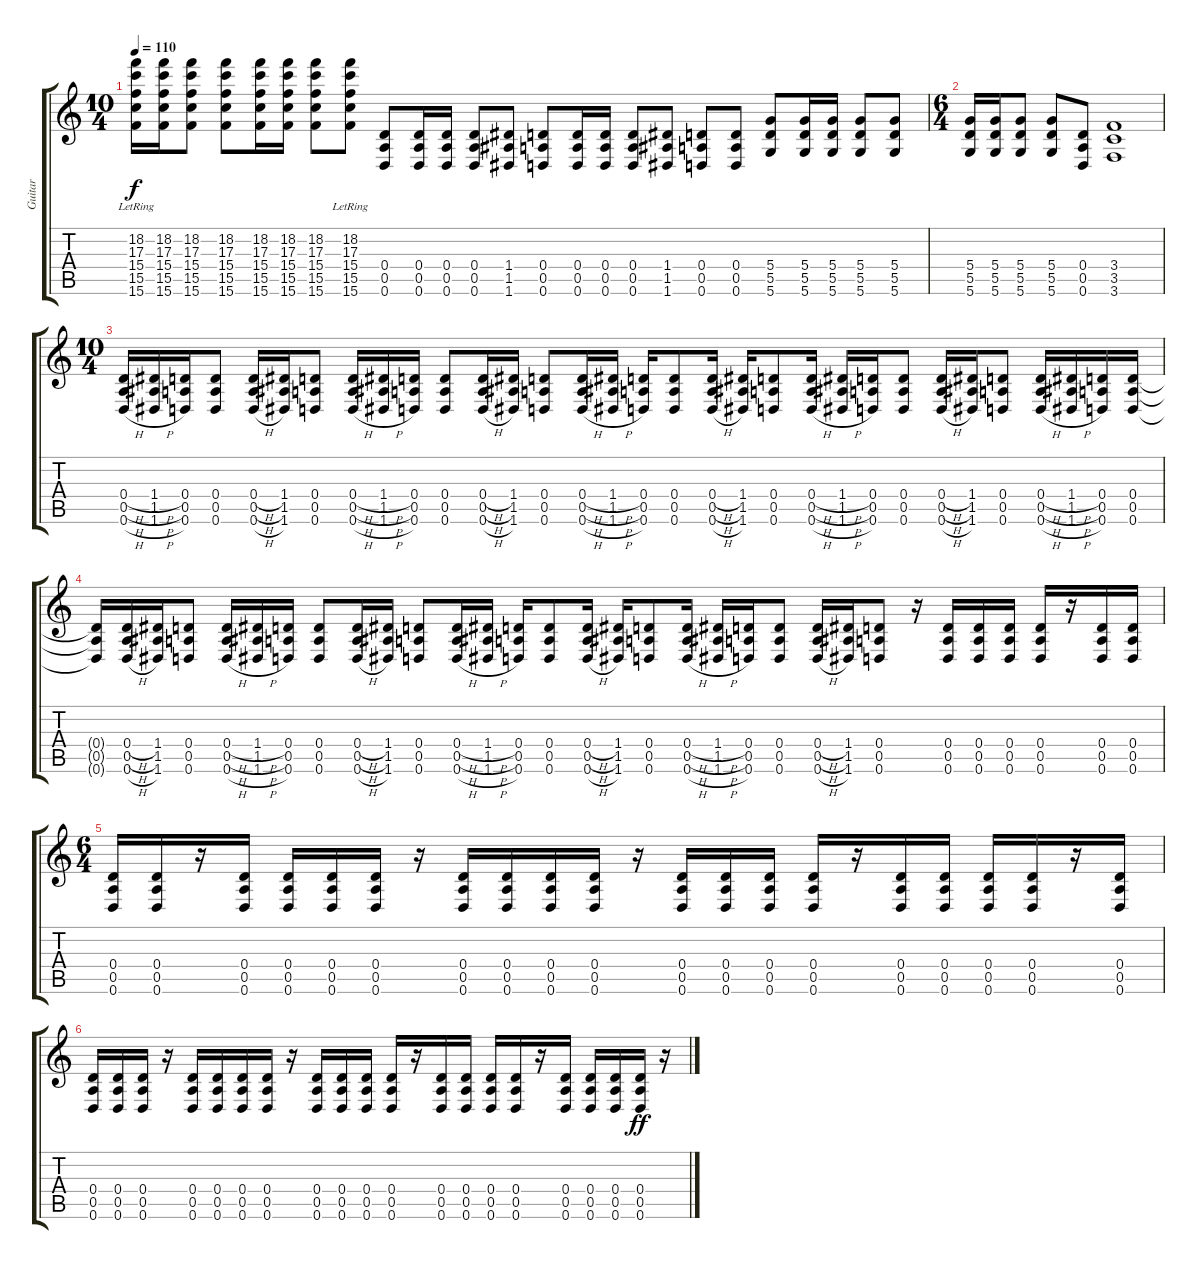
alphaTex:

\track ("Guitar" "Guitar") {instrument overdrivenguitar}
\staff {score tabs}
\tuning (E4 B3 G3 D3 A2 D2) {hide}
\ts (10 4)
\tempo 110
\clef g2
\ks c
(18.2{lr} 17.3{lr} 15.4{lr} 15.5{lr} 15.6{lr}).16{dy f} (18.2{lr} 17.3{lr} 15.4{lr} 15.5{lr} 15.6{lr}).16 (18.2 17.3 15.4 15.5 15.6).8 (18.2 17.3 15.4 15.5 15.6).8 (18.2 17.3 15.4 15.5 15.6).16 (18.2 17.3 15.4 15.5 15.6).16 (18.2 17.3 15.4 15.5 15.6).8 (18.2{lr} 17.3{lr} 15.4{lr} 15.5{lr} 15.6{lr}).8 (0.4 0.5 0.6).8{volume 16 instrument distortionguitar} (0.4 0.5 0.6).16 (0.4 0.5 0.6).16 (0.4 0.5 0.6).8 (1.4 1.5 1.6).8 (0.4 0.5 0.6).8 (0.4 0.5 0.6).16 (0.4 0.5 0.6).16 (0.4 0.5 0.6).8 (1.4 1.5 1.6).8 (0.4 0.5 0.6).8 (0.4 0.5 0.6).8 (5.4 5.5 5.6).8 (5.4 5.5 5.6).16 (5.4 5.5 5.6).16 (5.4 5.5 5.6).8 (5.4 5.5 5.6).8 |
\ts (6 4)
(5.4 5.5 5.6).16 (5.4 5.5 5.6).16 (5.4 5.5 5.6).8 (5.4 5.5 5.6).8 (0.4 0.5 0.6).8 (3.4 3.5 3.6).1 |
\ts (10 4)
(0.4{h} 0.5{h} 0.6{h}).16{volume 16 instrument distortionguitar} (1.4{h} 1.5{h} 1.6{h}).16 (0.4 0.5 0.6).16 (0.4 0.5 0.6).8 (0.4{h} 0.5{h} 0.6{h}).16 (1.4 1.5 1.6).16 (0.4 0.5 0.6).8 (0.4{h} 0.5{h} 0.6{h}).16 (1.4{h} 1.5{h} 1.6{h}).16 (0.4 0.5 0.6).16 (0.4 0.5 0.6).8 (0.4{h} 0.5{h} 0.6{h}).16 (1.4 1.5 1.6).16 (0.4 0.5 0.6).8 (0.4{h} 0.5{h} 0.6{h}).16 (1.4{h} 1.5{h} 1.6{h}).16 (0.4 0.5 0.6).16 (0.4 0.5 0.6).8 (0.4{h} 0.5{h} 0.6{h}).16 (1.4 1.5 1.6).16 (0.4 0.5 0.6).8 (0.4{h} 0.5{h} 0.6{h}).16 (1.4{h} 1.5{h} 1.6{h}).16 (0.4 0.5 0.6).16 (0.4 0.5 0.6).8 (0.4{h} 0.5{h} 0.6{h}).16 (1.4 1.5 1.6).16 (0.4 0.5 0.6).8 (0.4{h} 0.5{h} 0.6{h}).16 (1.4{h} 1.5{h} 1.6{h}).16 (0.4 0.5 0.6).16 (0.4 0.5 0.6).16 |
(0.4{t} 0.5{t} 0.6{t}).16 (0.4{h} 0.5{h} 0.6{h}).16 (1.4 1.5 1.6).16 (0.4 0.5 0.6).8 (0.4{h} 0.5{h} 0.6{h}).16 (1.4{h} 1.5{h} 1.6{h}).16 (0.4 0.5 0.6).16 (0.4 0.5 0.6).8 (0.4{h} 0.5{h} 0.6{h}).16 (1.4 1.5 1.6).16 (0.4 0.5 0.6).8 (0.4{h} 0.5{h} 0.6{h}).16 (1.4{h} 1.5{h} 1.6{h}).16 (0.4 0.5 0.6).16 (0.4 0.5 0.6).8 (0.4{h} 0.5{h} 0.6{h}).16 (1.4 1.5 1.6).16 (0.4 0.5 0.6).8 (0.4{h} 0.5{h} 0.6{h}).16 (1.4{h} 1.5{h} 1.6{h}).16 (0.4 0.5 0.6).16 (0.4 0.5 0.6).8 (0.4{h} 0.5{h} 0.6{h}).16 (1.4 1.5 1.6).16 (0.4 0.5 0.6).8 r.16 (0.4 0.5 0.6).16{volume 16 instrument distortionguitar} (0.4 0.5 0.6).16 (0.4 0.5 0.6).16 (0.4 0.5 0.6).16 r.16 (0.4 0.5 0.6).16 (0.4 0.5 0.6).16 |
\ts (6 4)
(0.4 0.5 0.6).16{volume 16 instrument distortionguitar} (0.4 0.5 0.6).16 r.16 (0.4 0.5 0.6).16 (0.4 0.5 0.6).16 (0.4 0.5 0.6).16 (0.4 0.5 0.6).16 r.16 (0.4 0.5 0.6).16 (0.4 0.5 0.6).16 (0.4 0.5 0.6).16 (0.4 0.5 0.6).16 r.16 (0.4 0.5 0.6).16 (0.4 0.5 0.6).16 (0.4 0.5 0.6).16 (0.4 0.5 0.6).16 r.16 (0.4 0.5 0.6).16 (0.4 0.5 0.6).16 (0.4 0.5 0.6).16 (0.4 0.5 0.6).16 r.16 (0.4 0.5 0.6).16 |
(0.4 0.5 0.6).16 (0.4 0.5 0.6).16 (0.4 0.5 0.6).16 r.16 (0.4 0.5 0.6).16 (0.4 0.5 0.6).16 (0.4 0.5 0.6).16 (0.4 0.5 0.6).16 r.16 (0.4 0.5 0.6).16 (0.4 0.5 0.6).16 (0.4 0.5 0.6).16 (0.4 0.5 0.6).16 r.16 (0.4 0.5 0.6).16 (0.4 0.5 0.6).16 (0.4 0.5 0.6).16 (0.4 0.5 0.6).16 r.16 (0.4 0.5 0.6).16 (0.4 0.5 0.6).16 (0.4 0.5 0.6).16 (0.4 0.5 0.6).16{dy ff} r.16
